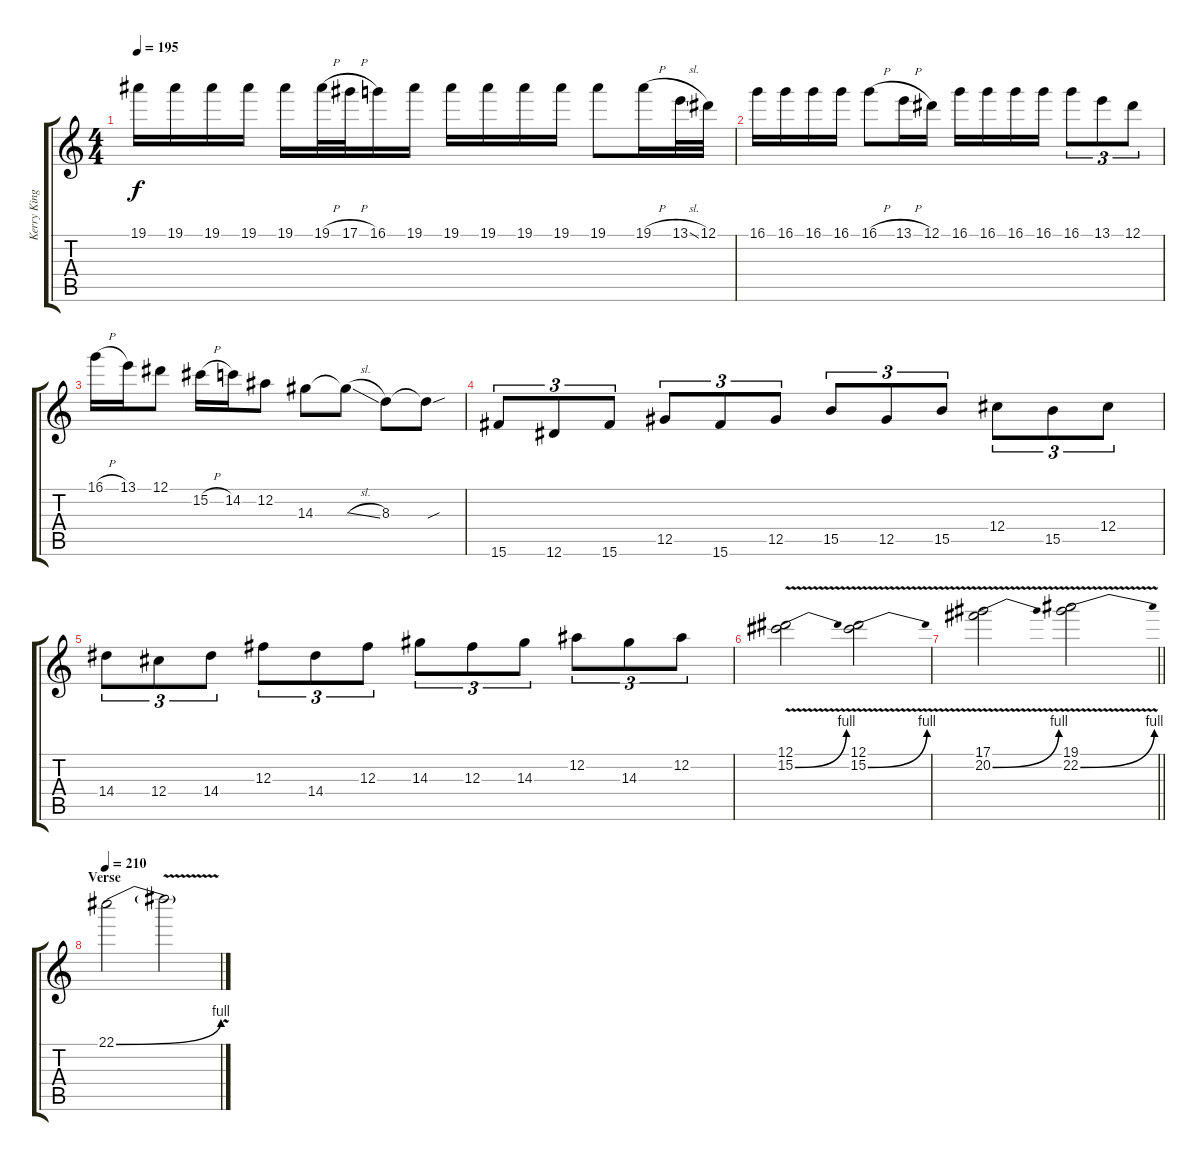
\track ("Kerry King" "Kerry King") {instrument distortionguitar}
\staff {score tabs}
\tuning (Eb4 Bb3 Gb3 Db3 Ab2 Eb2) {hide}
\ts (4 4)
\tempo 195
\clef g2
\ks c
19.1.16{dy f} 19.1.16 19.1.16 19.1.16 19.1.16 19.1{h}.32 17.1{h}.32 16.1.16 19.1.16 19.1.16 19.1.16 19.1.16 19.1.16 19.1.8 19.1{h}.16 13.1{sl}.32 12.1.32 |
16.1.16 16.1.16 16.1.16 16.1.16 16.1{h}.8 13.1{h}.16 12.1.16 16.1.16 16.1.16 16.1.16 16.1.16 16.1.8{tu (3 2)} 13.1.8{tu (3 2)} 12.1.8{tu (3 2)} |
16.1{h}.16 13.1.16 12.1.8 15.2{h}.16 14.2.16 12.2.8 14.3.8 14.3{sl t}.8 8.3.8 8.3{sou t}.8 |
15.6.8{tu (3 2)} 12.6.8{tu (3 2)} 15.6.8{tu (3 2)} 12.5.8{tu (3 2)} 15.6.8{tu (3 2)} 12.5.8{tu (3 2)} 15.5.8{tu (3 2)} 12.5.8{tu (3 2)} 15.5.8{tu (3 2)} 12.4.8{tu (3 2)} 15.5.8{tu (3 2)} 12.4.8{tu (3 2)} |
14.4.8{tu (3 2)} 12.4.8{tu (3 2)} 14.4.8{tu (3 2)} 12.3.8{tu (3 2)} 14.4.8{tu (3 2)} 12.3.8{tu (3 2)} 14.3.8{tu (3 2)} 12.3.8{tu (3 2)} 14.3.8{tu (3 2)} 12.2.8{tu (3 2)} 14.3.8{tu (3 2)} 12.2.8{tu (3 2)} |
(12.1 15.2{be (bend 0 0 60 4) v}).2 (12.1 15.2{be (bend 0 0 60 4) v}).2 |
\barLineRight lightlight
(17.1 20.2{be (bend 0 0 60 4) v}).2 (19.1 22.2{be (bend 0 0 60 4) v}).2 |
\section ("" "Verse")
\tempo 210
22.1{be (bend 0 0 60 4)}.2 22.1{v t}.2
